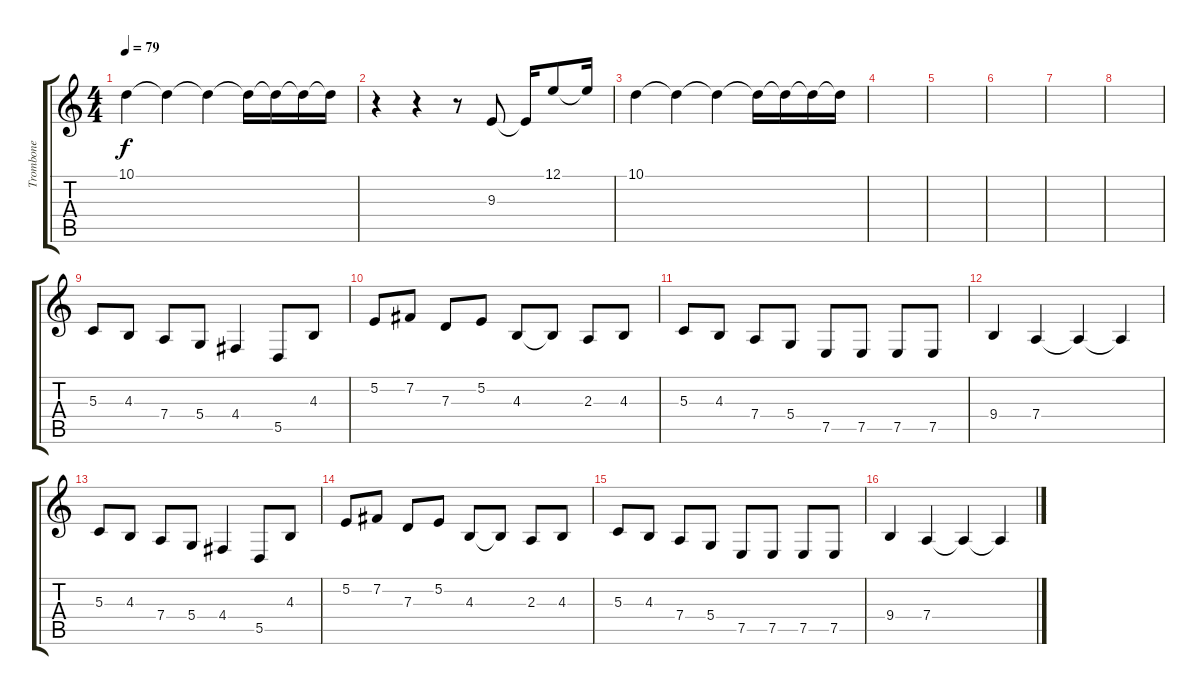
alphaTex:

\track ("Trombone" "Trombone") {instrument trombone}
\staff {score tabs}
\tuning (E4 B3 G3 D3 A2 E2) {hide}
\ts (4 4)
\tempo 79
\clef g2
\ks c
10.1.4{dy f} 10.1{t}.4 10.1{t}.4 10.1{t}.16 10.1{t}.16 10.1{t}.16 10.1{t}.16 |
r.4 r.4 r.8 9.3.8 9.3{t}.16 12.1.8 12.1{t}.16 |
10.1.4 10.1{t}.4 10.1{t}.4 10.1{t}.16 10.1{t}.16 10.1{t}.16 10.1{t}.16 |
|
|
|
|
|
5.3.8 4.3.8 7.4.8 5.4.8 4.4.4 5.5.8 4.3.8 |
5.2.8 7.2.8 7.3.8 5.2.8 4.3.8 4.3{t}.8 2.3.8 4.3.8 |
5.3.8 4.3.8 7.4.8 5.4.8 7.5.8 7.5.8 7.5.8 7.5.8 |
9.4.4 7.4.4 7.4{t}.4 7.4{t}.4 |
5.3.8 4.3.8 7.4.8 5.4.8 4.4.4 5.5.8 4.3.8 |
5.2.8 7.2.8 7.3.8 5.2.8 4.3.8 4.3{t}.8 2.3.8 4.3.8 |
5.3.8 4.3.8 7.4.8 5.4.8 7.5.8 7.5.8 7.5.8 7.5.8 |
9.4.4 7.4.4 7.4{t}.4 7.4{t}.4
